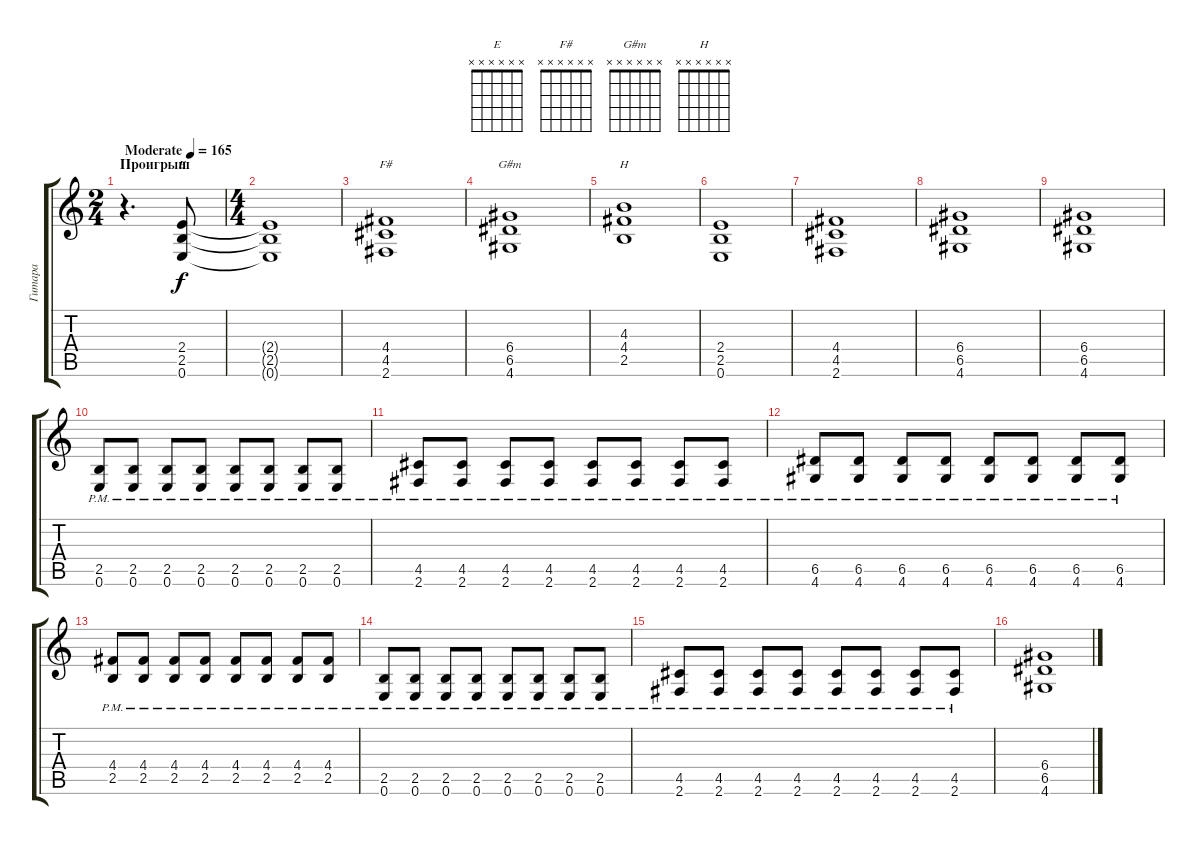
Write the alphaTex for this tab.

\track ("Гитара" "Гитара") {instrument distortionguitar}
\staff {score tabs}
\tuning (E4 B3 G3 D3 A2 E2) {hide}
\chord ("E" x x x x x x)
\chord ("F#" x x x x x x)
\chord ("G#m" x x x x x x)
\chord ("H" x x x x x x)
\ts (2 4)
\section ("" "Проигрыш")
\tempo (165 "Moderate")
\clef g2
\ks c
r.4{d dy f instrument distortionguitar} (2.4 2.5 0.6).8{ch "E"} |
\ts (4 4)
(2.4{t} 2.5{t} 0.6{t}).1 |
(4.4 4.5 2.6).1{ch "F#"} |
(6.4 6.5 4.6).1{ch "G#m"} |
(4.3 4.4 2.5).1{ch "H"} |
(2.4 2.5 0.6).1 |
(4.4 4.5 2.6).1 |
(6.4 6.5 4.6).1 |
(6.4 6.5 4.6).1 |
(2.5{pm} 0.6{pm}).8 (2.5{pm} 0.6{pm}).8 (2.5{pm} 0.6{pm}).8 (2.5{pm} 0.6{pm}).8 (2.5{pm} 0.6{pm}).8 (2.5{pm} 0.6{pm}).8 (2.5{pm} 0.6{pm}).8 (2.5{pm} 0.6{pm}).8 |
(4.5{pm} 2.6{pm}).8 (4.5{pm} 2.6{pm}).8 (4.5{pm} 2.6{pm}).8 (4.5{pm} 2.6{pm}).8 (4.5{pm} 2.6{pm}).8 (4.5{pm} 2.6{pm}).8 (4.5{pm} 2.6{pm}).8 (4.5{pm} 2.6{pm}).8 |
(6.5{pm} 4.6{pm}).8 (6.5{pm} 4.6{pm}).8 (6.5{pm} 4.6{pm}).8 (6.5{pm} 4.6{pm}).8 (6.5{pm} 4.6{pm}).8 (6.5{pm} 4.6{pm}).8 (6.5{pm} 4.6{pm}).8 (6.5{pm} 4.6{pm}).8 |
(4.4{pm} 2.5{pm}).8 (4.4{pm} 2.5{pm}).8 (4.4{pm} 2.5{pm}).8 (4.4{pm} 2.5{pm}).8 (4.4{pm} 2.5{pm}).8 (4.4{pm} 2.5{pm}).8 (4.4{pm} 2.5{pm}).8 (4.4{pm} 2.5{pm}).8 |
(2.5{pm} 0.6{pm}).8 (2.5{pm} 0.6{pm}).8 (2.5{pm} 0.6{pm}).8 (2.5{pm} 0.6{pm}).8 (2.5{pm} 0.6{pm}).8 (2.5{pm} 0.6{pm}).8 (2.5{pm} 0.6{pm}).8 (2.5{pm} 0.6{pm}).8 |
(4.5{pm} 2.6{pm}).8 (4.5{pm} 2.6{pm}).8 (4.5{pm} 2.6{pm}).8 (4.5{pm} 2.6{pm}).8 (4.5{pm} 2.6{pm}).8 (4.5{pm} 2.6{pm}).8 (4.5{pm} 2.6{pm}).8 (4.5{pm} 2.6{pm}).8 |
(6.4 6.5 4.6).1
